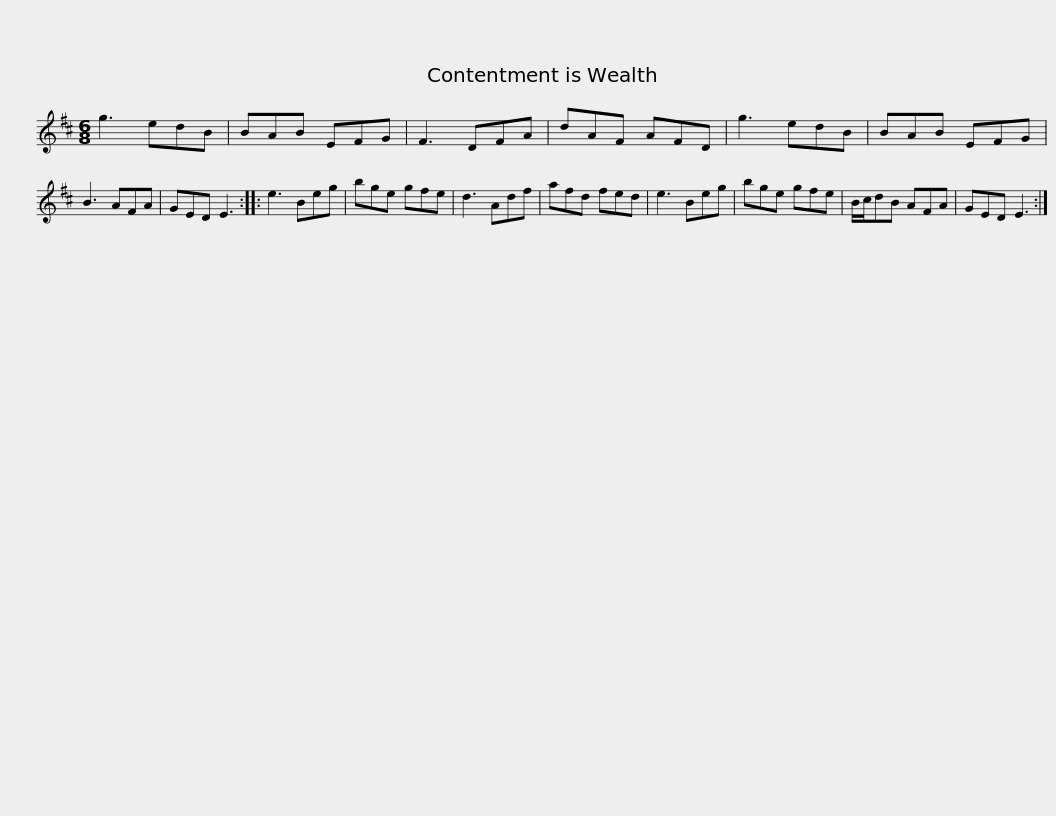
X:1
L:1/8
M:6/8
I:linebreak $
K:D
V:1 treble
V:1
 g3 edB | BAB EFG | F3 DFA | dAF AFD | g3 edB | %5
 BAB EFG | B3 AFA | GED E3 ::$ e3 Beg | bge gfe | %10
 d3 Adf | afd fed | e3 Beg | bge gfe | B/c/dB AFA |$ %15
 GED E3 :| %16
